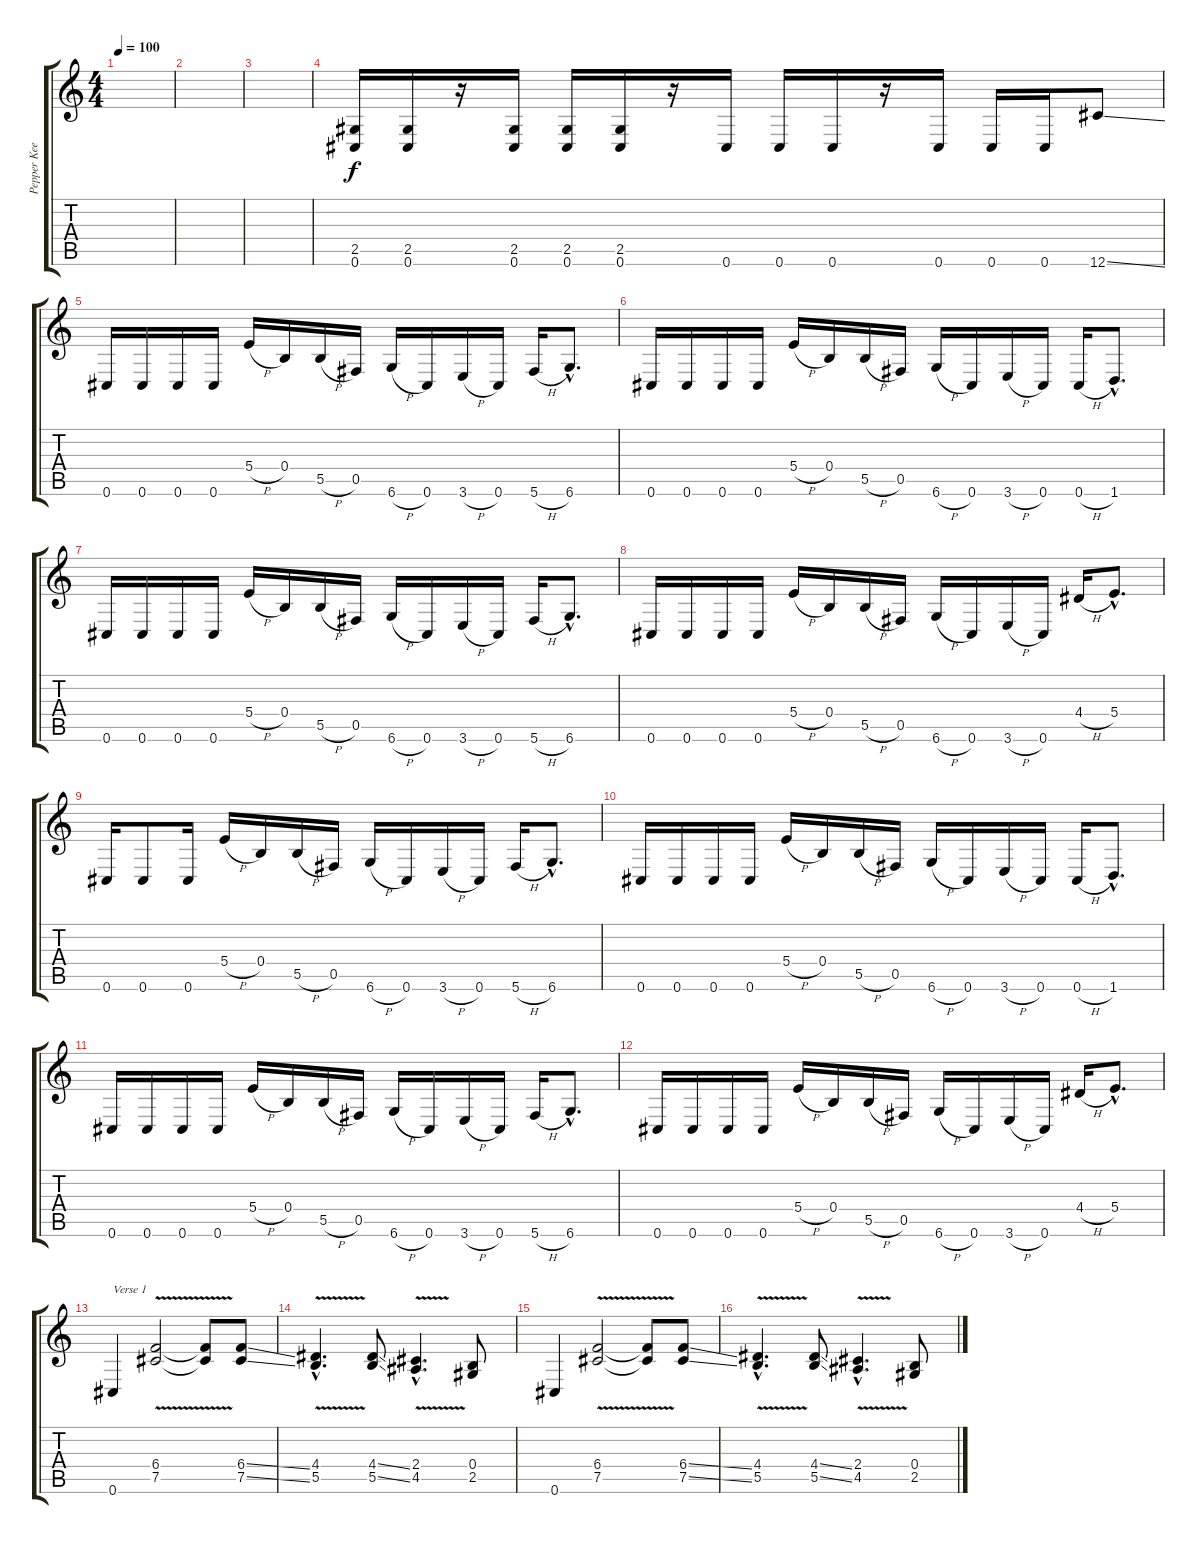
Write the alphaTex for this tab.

\track ("Pepper Keenan" "Pepper Kee") {instrument overdrivenguitar}
\staff {score tabs}
\tuning (Db4 Ab3 E3 B2 Gb2 Db2) {hide}
\ts (4 4)
\tempo 100
\clef g2
\ks c
|
|
|
(2.5 0.6).16 (2.5 0.6).16 r.16 (2.5 0.6).16 (2.5 0.6).16 (2.5 0.6).16 r.16 0.6.16 0.6.16 0.6.16 r.16 0.6.16 0.6.16 0.6.16 12.6{ss}.8 |
0.6.16 0.6.16 0.6.16 0.6.16 5.4{h}.16 0.4.16 5.5{h}.16 0.5.16 6.6{h}.16 0.6.16 3.6{h}.16 0.6.16 5.6{h}.16 6.6{hac}.8{d} |
0.6.16 0.6.16 0.6.16 0.6.16 5.4{h}.16 0.4.16 5.5{h}.16 0.5.16 6.6{h}.16 0.6.16 3.6{h}.16 0.6.16 0.6{h}.16 1.6{hac}.8{d} |
0.6.16 0.6.16 0.6.16 0.6.16 5.4{h}.16 0.4.16 5.5{h}.16 0.5.16 6.6{h}.16 0.6.16 3.6{h}.16 0.6.16 5.6{h}.16 6.6{hac}.8{d} |
0.6.16 0.6.16 0.6.16 0.6.16 5.4{h}.16 0.4.16 5.5{h}.16 0.5.16 6.6{h}.16 0.6.16 3.6{h}.16 0.6.16 4.4{h}.16 5.4{hac}.8{d} |
0.6.16 0.6.8 0.6.16 5.4{h}.16 0.4.16 5.5{h}.16 0.5.16 6.6{h}.16 0.6.16 3.6{h}.16 0.6.16 5.6{h}.16 6.6{hac}.8{d} |
0.6.16 0.6.16 0.6.16 0.6.16 5.4{h}.16 0.4.16 5.5{h}.16 0.5.16 6.6{h}.16 0.6.16 3.6{h}.16 0.6.16 0.6{h}.16 1.6{hac}.8{d} |
0.6.16 0.6.16 0.6.16 0.6.16 5.4{h}.16 0.4.16 5.5{h}.16 0.5.16 6.6{h}.16 0.6.16 3.6{h}.16 0.6.16 5.6{h}.16 6.6{hac}.8{d} |
0.6.16 0.6.16 0.6.16 0.6.16 5.4{h}.16 0.4.16 5.5{h}.16 0.5.16 6.6{h}.16 0.6.16 3.6{h}.16 0.6.16 4.4{h}.16 5.4{hac}.8{d} |
0.6.4{txt "Verse 1"} (6.4{v} 7.5{v}).2 (6.4{t} 7.5{t}).8 (6.4{ss} 7.5{ss}).8 |
(4.4{v hac} 5.5{v hac}).4{d} (4.4{ss} 5.5{ss}).8 (2.4{v hac} 4.5{v hac}).4{d} (0.4 2.5).8 |
0.6.4 (6.4{v} 7.5{v}).2 (6.4{t} 7.5{t}).8 (6.4{ss} 7.5{ss}).8 |
(4.4{v hac} 5.5{v hac}).4{d} (4.4{ss} 5.5{ss}).8 (2.4{v hac} 4.5{v hac}).4{d} (0.4 2.5).8
